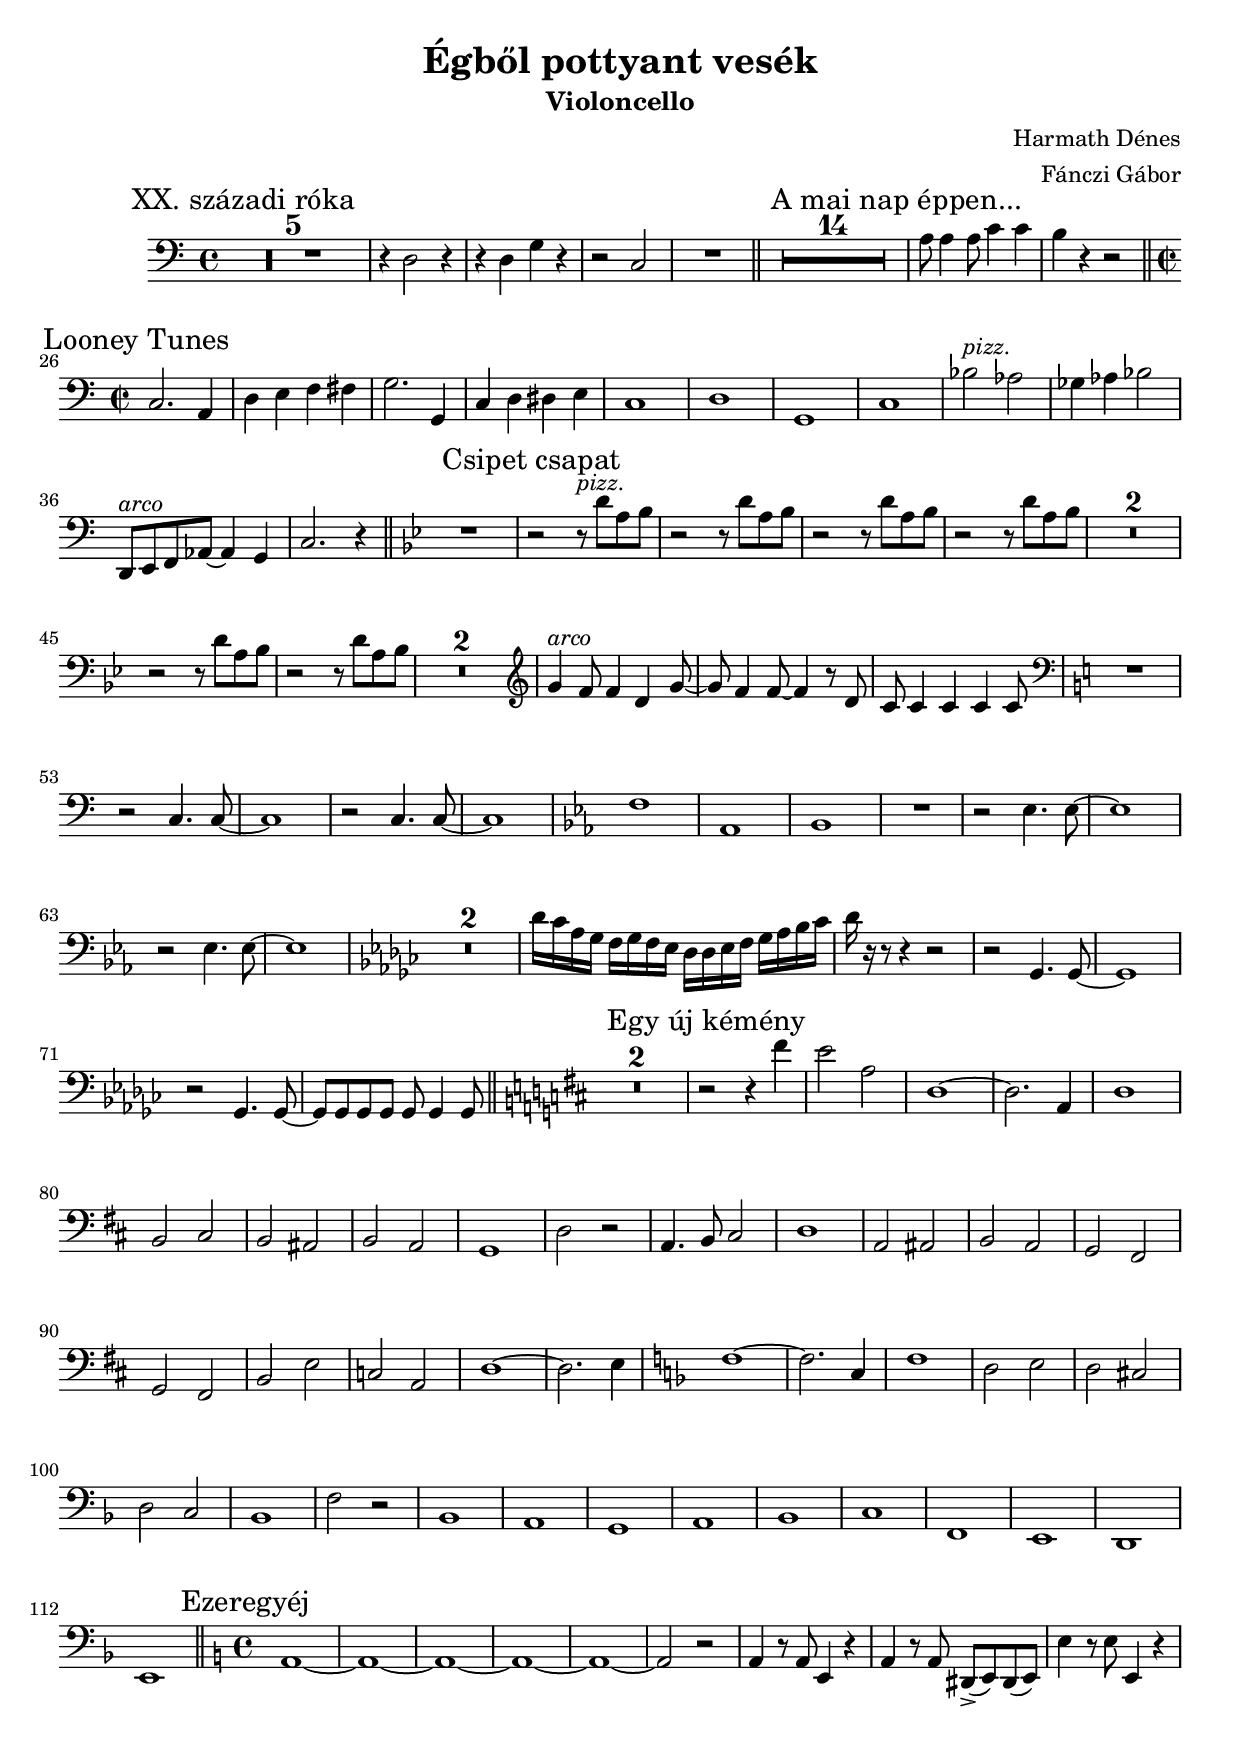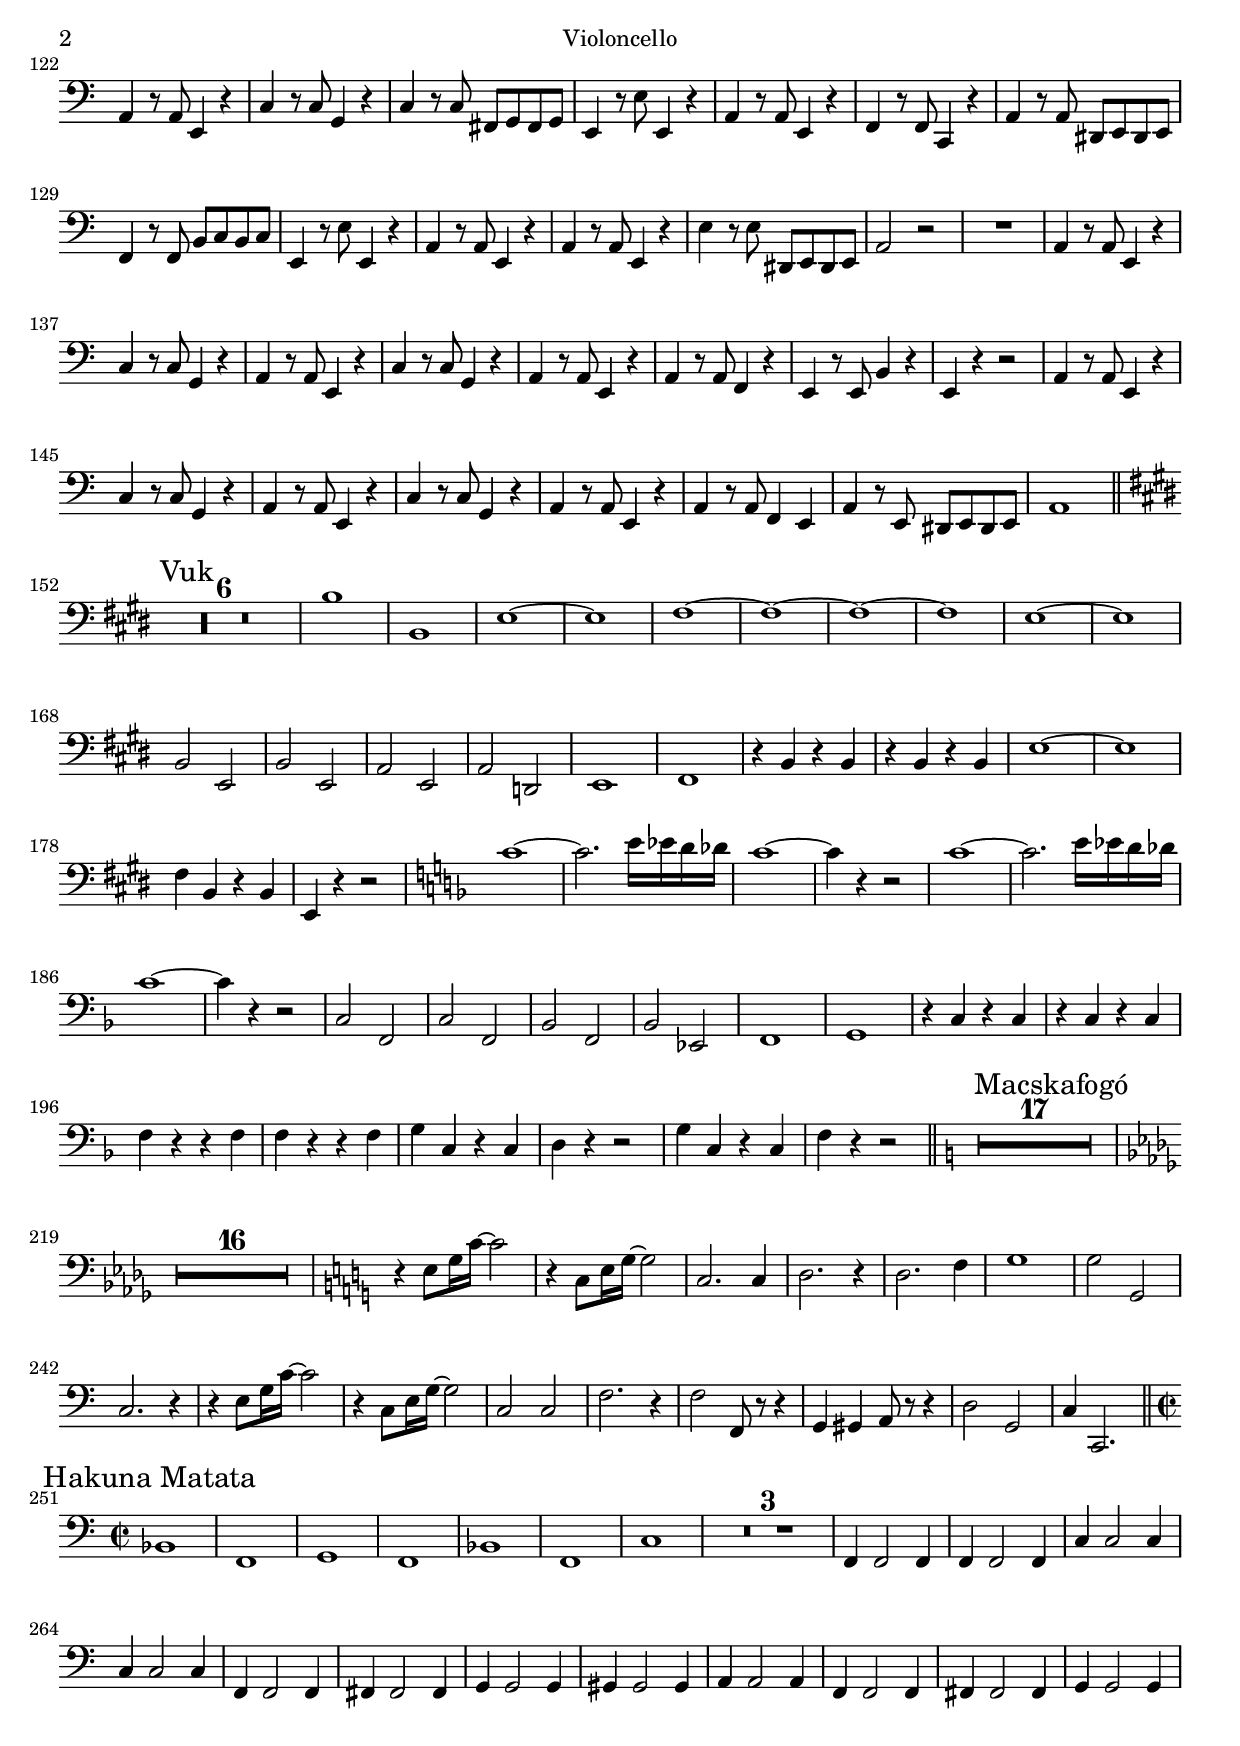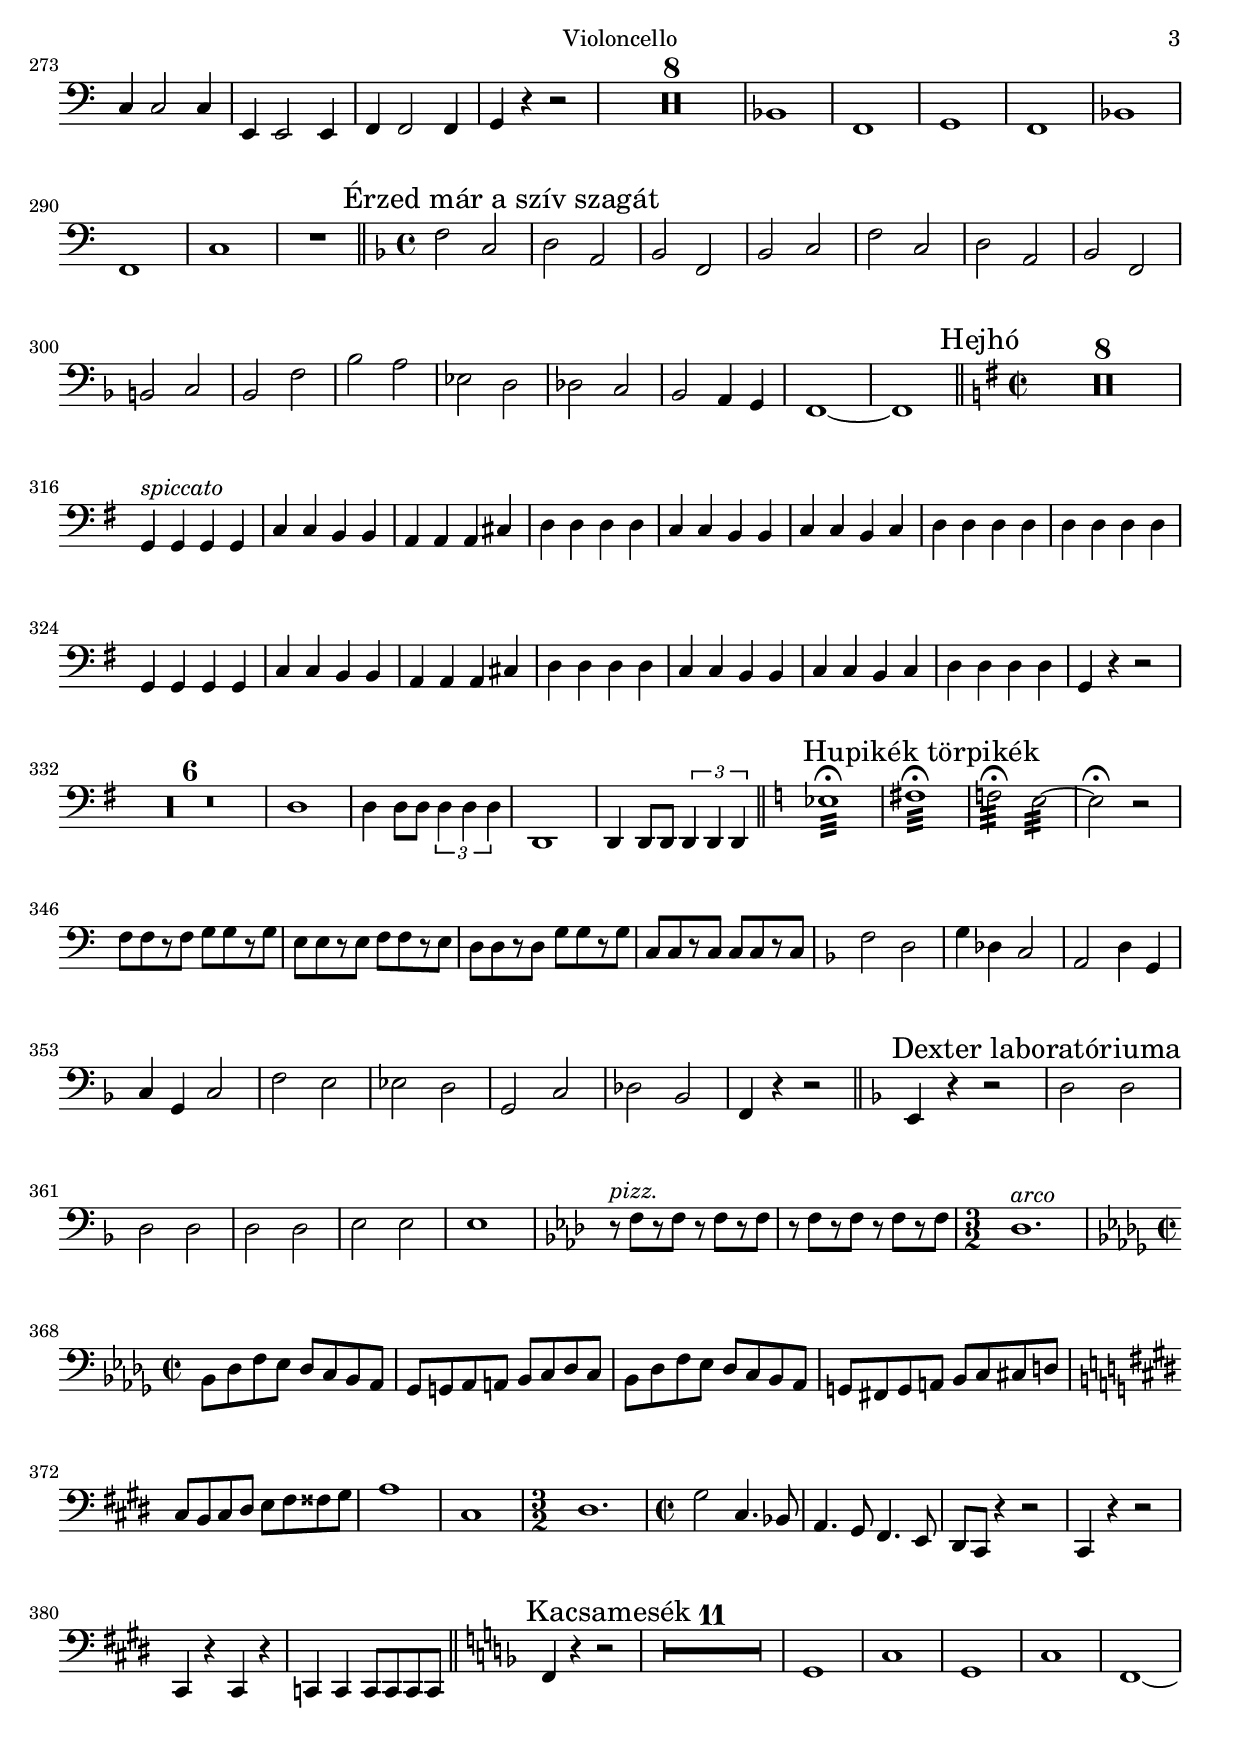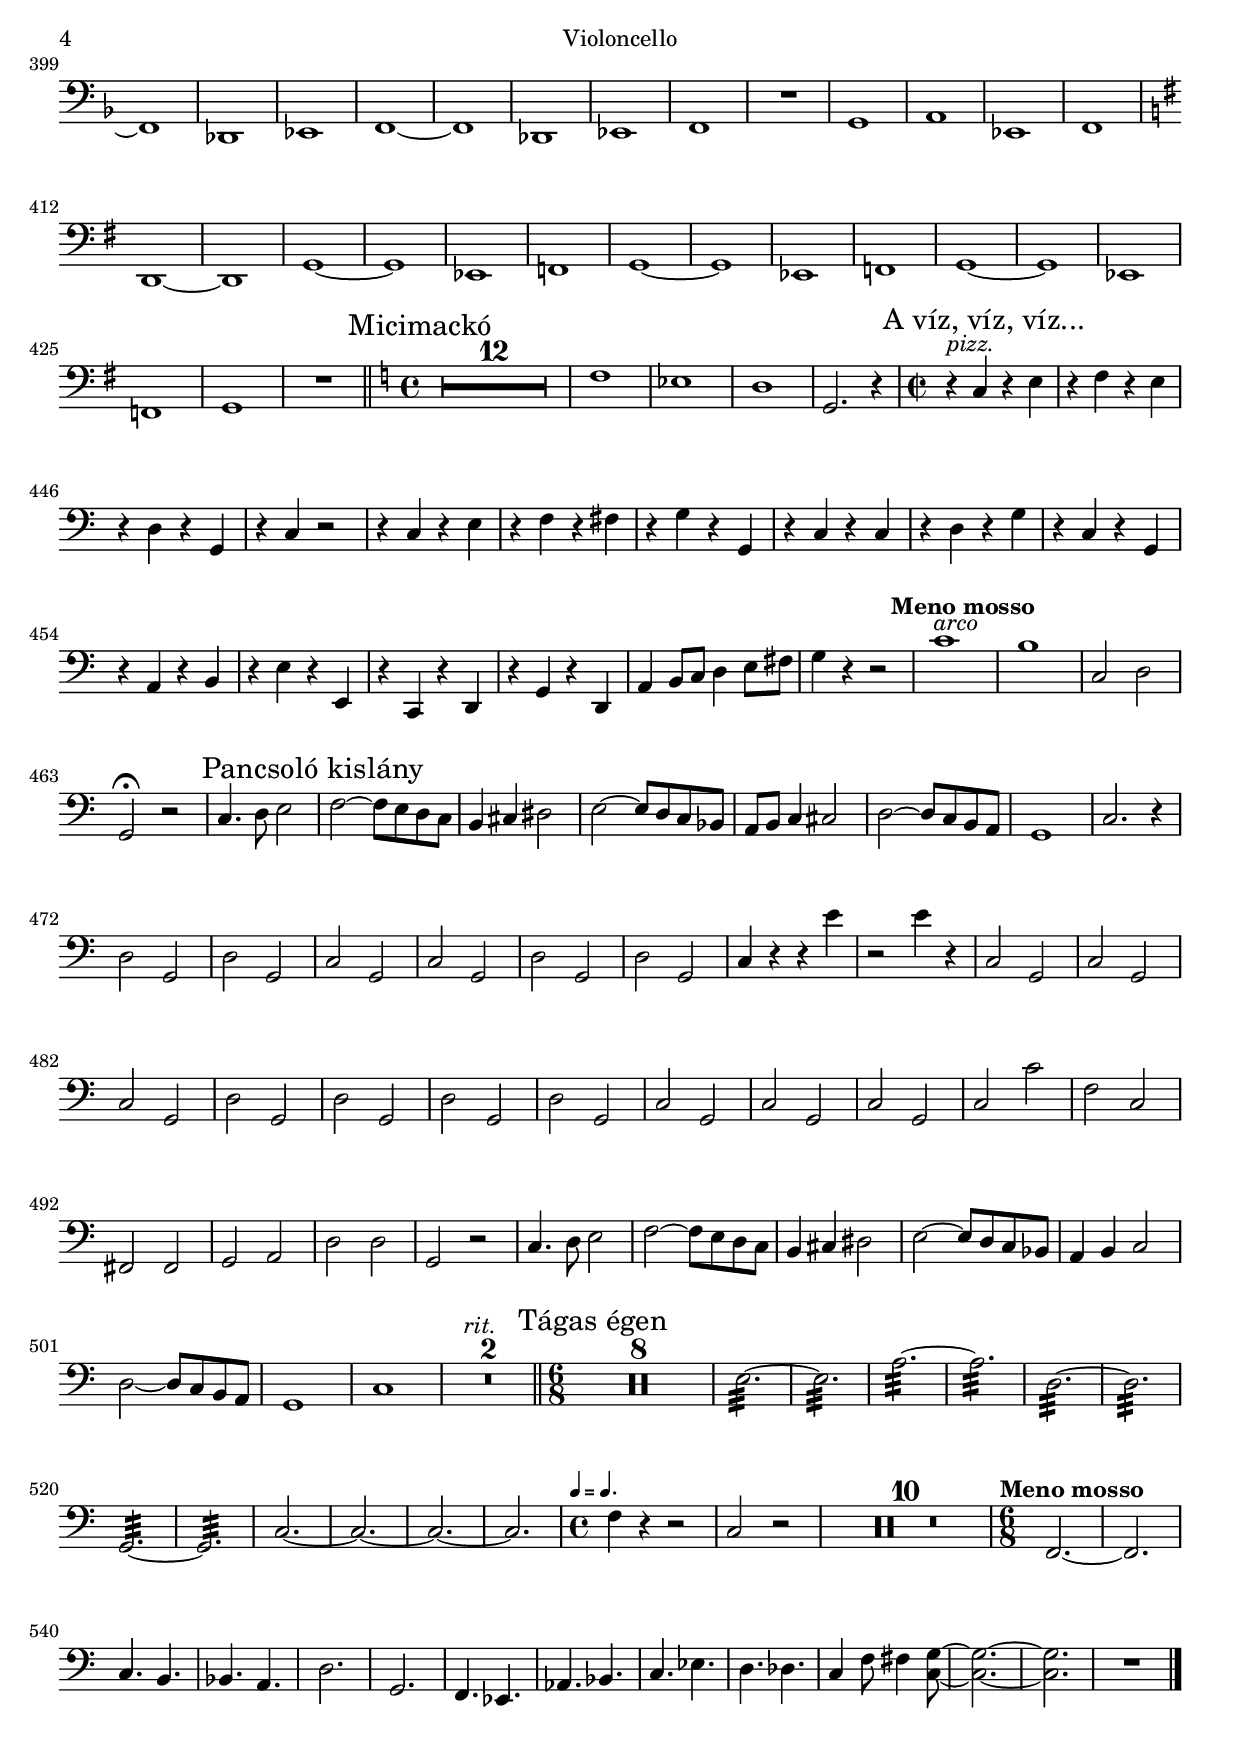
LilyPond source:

\include "Global.ly"

\header { instrument = "Violoncello" }

\score { << \Global \\ \oneVoice \Violoncello >> }

\paper { ragged-last-bottom = ##f }